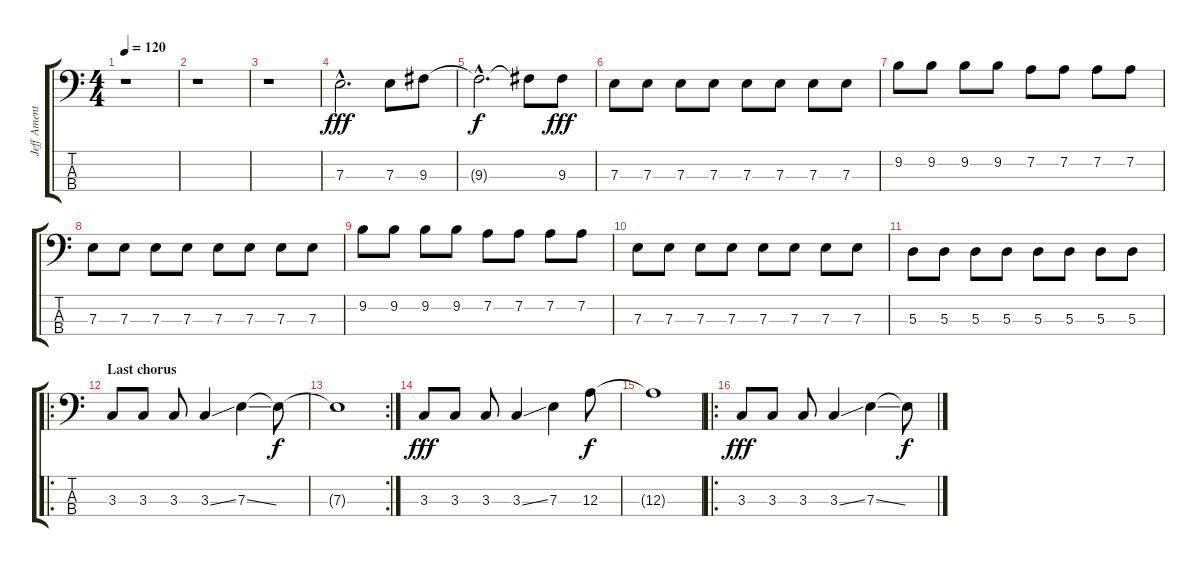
\track ("Jeff Ament" "Jeff Ament") {instrument electricbassfinger}
\staff {score tabs}
\tuning (G2 D2 A1 E1) {hide}
\ts (4 4)
\tempo 120
\clef f4
\ks c
r.1{dy f} |
r.1 |
r.1 |
7.3{hac}.2{d dy fff} 7.3.8 9.3.8 |
9.3{hac t}.2{d dy f} 9.3{t}.8 9.3.8{dy fff} |
7.3.8 7.3.8 7.3.8 7.3.8 7.3.8 7.3.8 7.3.8 7.3.8 |
9.2.8 9.2.8 9.2.8 9.2.8 7.2.8 7.2.8 7.2.8 7.2.8 |
7.3.8 7.3.8 7.3.8 7.3.8 7.3.8 7.3.8 7.3.8 7.3.8 |
9.2.8 9.2.8 9.2.8 9.2.8 7.2.8 7.2.8 7.2.8 7.2.8 |
7.3.8 7.3.8 7.3.8 7.3.8 7.3.8 7.3.8 7.3.8 7.3.8 |
5.3.8 5.3.8 5.3.8 5.3.8 5.3.8 5.3.8 5.3.8 5.3.8 |
\ro
\section ("" "Last chorus")
3.3.8 3.3.8 3.3.8 3.3{ss}.4 7.3{ss}.4 7.3{t}.8{dy f} |
\rc 2
7.3{t}.1 |
3.3.8{dy fff} 3.3.8 3.3.8 3.3{ss}.4 7.3.4 12.3.8{dy f} |
12.3{t}.1 |
\ro
3.3.8{dy fff} 3.3.8 3.3.8 3.3{ss}.4 7.3{ss}.4 7.3{t}.8{dy f}
